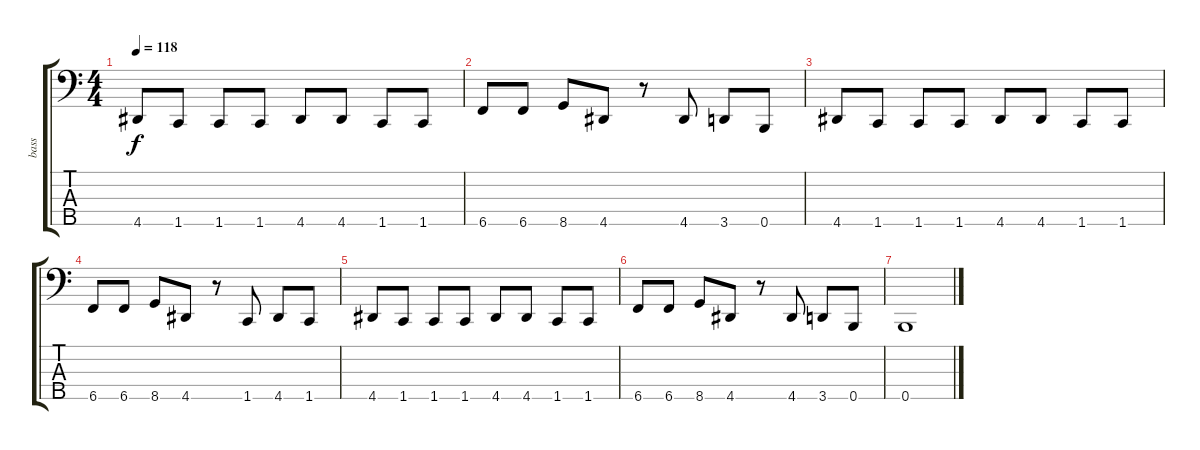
\track ("bass" "bass") {instrument electricbassfinger}
\staff {score tabs}
\tuning (G2 D2 A1 E1 B0) {hide}
\ts (4 4)
\tempo 118
\clef f4
\ks c
4.5.8{dy f} 1.5.8 1.5.8 1.5.8 4.5.8 4.5.8 1.5.8 1.5.8 |
6.5.8 6.5.8 8.5.8 4.5.8 r.8 4.5.8 3.5.8 0.5.8 |
4.5.8 1.5.8 1.5.8 1.5.8 4.5.8 4.5.8 1.5.8 1.5.8 |
6.5.8 6.5.8 8.5.8 4.5.8 r.8 1.5.8 4.5.8 1.5.8 |
4.5.8 1.5.8 1.5.8 1.5.8 4.5.8 4.5.8 1.5.8 1.5.8 |
6.5.8 6.5.8 8.5.8 4.5.8 r.8 4.5.8 3.5.8 0.5.8 |
0.5.1
